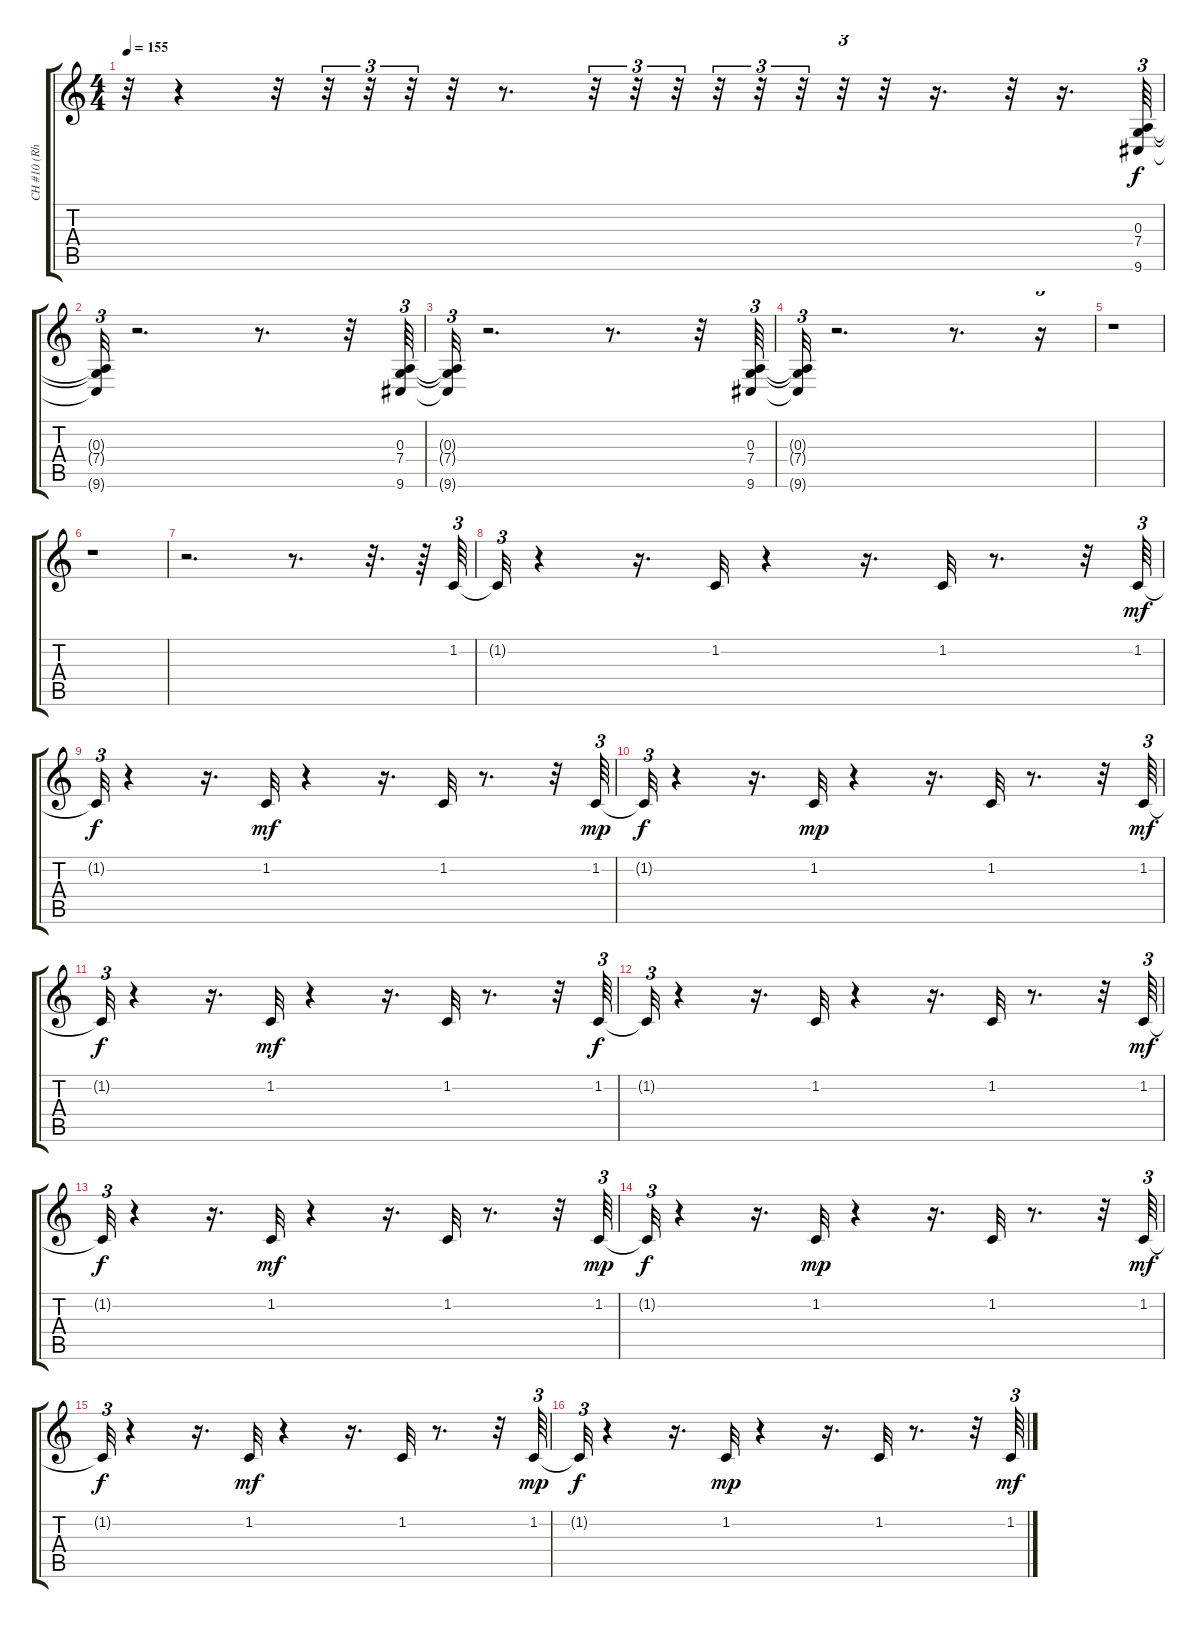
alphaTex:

\track ("CH #10 (Rhythm channel)" "CH #10 (Rh") {instrument acousticgrandpiano}
\staff {score tabs}
\tuning (E4 B3 G3 D3 A2 E2) {hide}
\ts (4 4)
\tempo 155
\clef g2
\ks c
r.32{dy f} r.4 r.32 r.32{tu (3 2)} r.32{tu (3 2)} r.32{tu (3 2)} r.32 r.8{d} r.32{tu (3 2)} r.32{tu (3 2)} r.32{tu (3 2)} r.32{tu (3 2)} r.32{tu (3 2)} r.32{tu (3 2)} r.32{tu (3 2)} r.32 r.16{d} r.32 r.16{d} (0.3 7.4 9.6).64{tu (3 2)} |
(0.3{t} 7.4{t} 9.6{t}).32{tu (3 2)} r.2{d} r.8{d} r.32 (0.3 7.4 9.6).64{tu (3 2)} |
(0.3{t} 7.4{t} 9.6{t}).32{tu (3 2)} r.2{d} r.8{d} r.32 (0.3 7.4 9.6).64{tu (3 2)} |
(0.3{t} 7.4{t} 9.6{t}).32{tu (3 2)} r.2{d} r.8{d} r.16{tu (3 2)} |
r.1 |
r.1 |
r.2{d} r.8{d} r.32{d} r.64 1.2.64{tu (3 2)} |
1.2{t}.32{tu (3 2)} r.4 r.16{d} 1.2.32 r.4 r.16{d} 1.2.32 r.8{d} r.32 1.2.64{tu (3 2) dy mf} |
1.2{t}.32{tu (3 2) dy f} r.4 r.16{d} 1.2.32{dy mf} r.4 r.16{d} 1.2.32 r.8{d} r.32 1.2.64{tu (3 2) dy mp} |
1.2{t}.32{tu (3 2) dy f} r.4 r.16{d} 1.2.32{dy mp} r.4 r.16{d} 1.2.32 r.8{d} r.32 1.2.64{tu (3 2) dy mf} |
1.2{t}.32{tu (3 2) dy f} r.4 r.16{d} 1.2.32{dy mf} r.4 r.16{d} 1.2.32 r.8{d} r.32 1.2.64{tu (3 2) dy f} |
1.2{t}.32{tu (3 2)} r.4 r.16{d} 1.2.32 r.4 r.16{d} 1.2.32 r.8{d} r.32 1.2.64{tu (3 2) dy mf} |
1.2{t}.32{tu (3 2) dy f} r.4 r.16{d} 1.2.32{dy mf} r.4 r.16{d} 1.2.32 r.8{d} r.32 1.2.64{tu (3 2) dy mp} |
1.2{t}.32{tu (3 2) dy f} r.4 r.16{d} 1.2.32{dy mp} r.4 r.16{d} 1.2.32 r.8{d} r.32 1.2.64{tu (3 2) dy mf} |
1.2{t}.32{tu (3 2) dy f} r.4 r.16{d} 1.2.32{dy mf} r.4 r.16{d} 1.2.32 r.8{d} r.32 1.2.64{tu (3 2) dy mp} |
1.2{t}.32{tu (3 2) dy f} r.4 r.16{d} 1.2.32{dy mp} r.4 r.16{d} 1.2.32 r.8{d} r.32 1.2.64{tu (3 2) dy mf}
